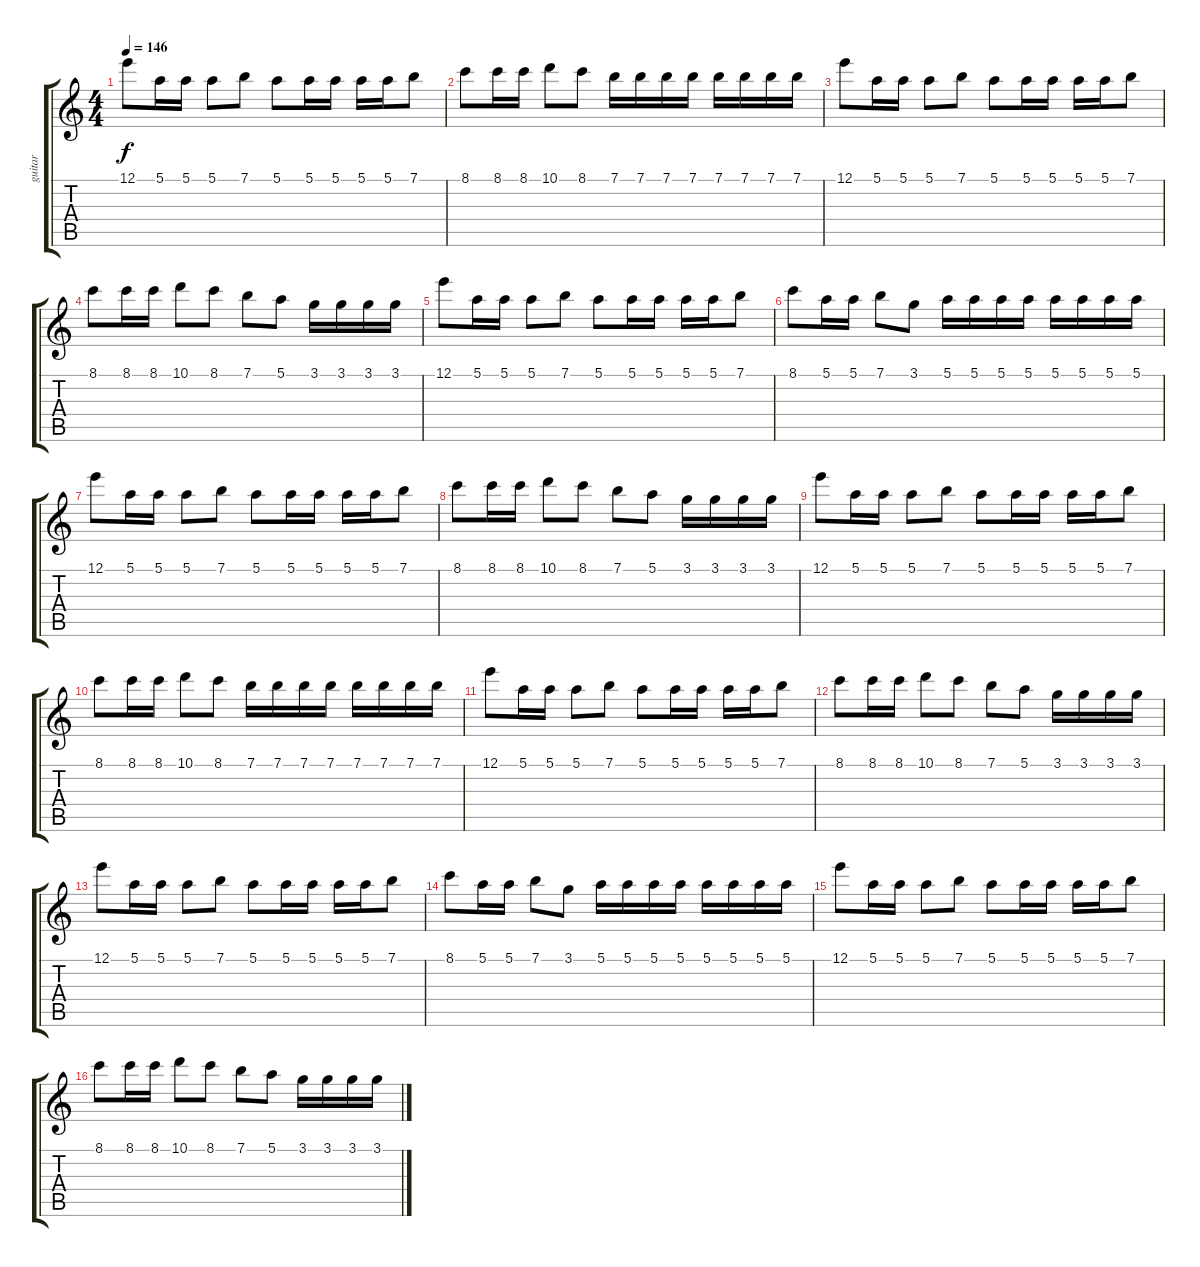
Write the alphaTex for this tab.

\track ("guitar" "guitar") {instrument acousticguitarsteel}
\staff {score tabs}
\tuning (E4 B3 G3 D3 A2 E2) {hide}
\ts (4 4)
\tempo 146
\clef g2
\ks c
12.1.8{dy f} 5.1.16 5.1.16 5.1.8 7.1.8 5.1.8 5.1.16 5.1.16 5.1.16 5.1.16 7.1.8 |
8.1.8 8.1.16 8.1.16 10.1.8 8.1.8 7.1.16 7.1.16 7.1.16 7.1.16 7.1.16 7.1.16 7.1.16 7.1.16 |
12.1.8 5.1.16 5.1.16 5.1.8 7.1.8 5.1.8 5.1.16 5.1.16 5.1.16 5.1.16 7.1.8 |
8.1.8 8.1.16 8.1.16 10.1.8 8.1.8 7.1.8 5.1.8 3.1.16 3.1.16 3.1.16 3.1.16 |
12.1.8 5.1.16 5.1.16 5.1.8 7.1.8 5.1.8 5.1.16 5.1.16 5.1.16 5.1.16 7.1.8 |
8.1.8 5.1.16 5.1.16 7.1.8 3.1.8 5.1.16 5.1.16 5.1.16 5.1.16 5.1.16 5.1.16 5.1.16 5.1.16 |
12.1.8 5.1.16 5.1.16 5.1.8 7.1.8 5.1.8 5.1.16 5.1.16 5.1.16 5.1.16 7.1.8 |
8.1.8 8.1.16 8.1.16 10.1.8 8.1.8 7.1.8 5.1.8 3.1.16 3.1.16 3.1.16 3.1.16 |
12.1.8 5.1.16 5.1.16 5.1.8 7.1.8 5.1.8 5.1.16 5.1.16 5.1.16 5.1.16 7.1.8 |
8.1.8 8.1.16 8.1.16 10.1.8 8.1.8 7.1.16 7.1.16 7.1.16 7.1.16 7.1.16 7.1.16 7.1.16 7.1.16 |
12.1.8 5.1.16 5.1.16 5.1.8 7.1.8 5.1.8 5.1.16 5.1.16 5.1.16 5.1.16 7.1.8 |
8.1.8 8.1.16 8.1.16 10.1.8 8.1.8 7.1.8 5.1.8 3.1.16 3.1.16 3.1.16 3.1.16 |
12.1.8 5.1.16 5.1.16 5.1.8 7.1.8 5.1.8 5.1.16 5.1.16 5.1.16 5.1.16 7.1.8 |
8.1.8 5.1.16 5.1.16 7.1.8 3.1.8 5.1.16 5.1.16 5.1.16 5.1.16 5.1.16 5.1.16 5.1.16 5.1.16 |
12.1.8 5.1.16 5.1.16 5.1.8 7.1.8 5.1.8 5.1.16 5.1.16 5.1.16 5.1.16 7.1.8 |
8.1.8 8.1.16 8.1.16 10.1.8 8.1.8 7.1.8 5.1.8 3.1.16 3.1.16 3.1.16 3.1.16
